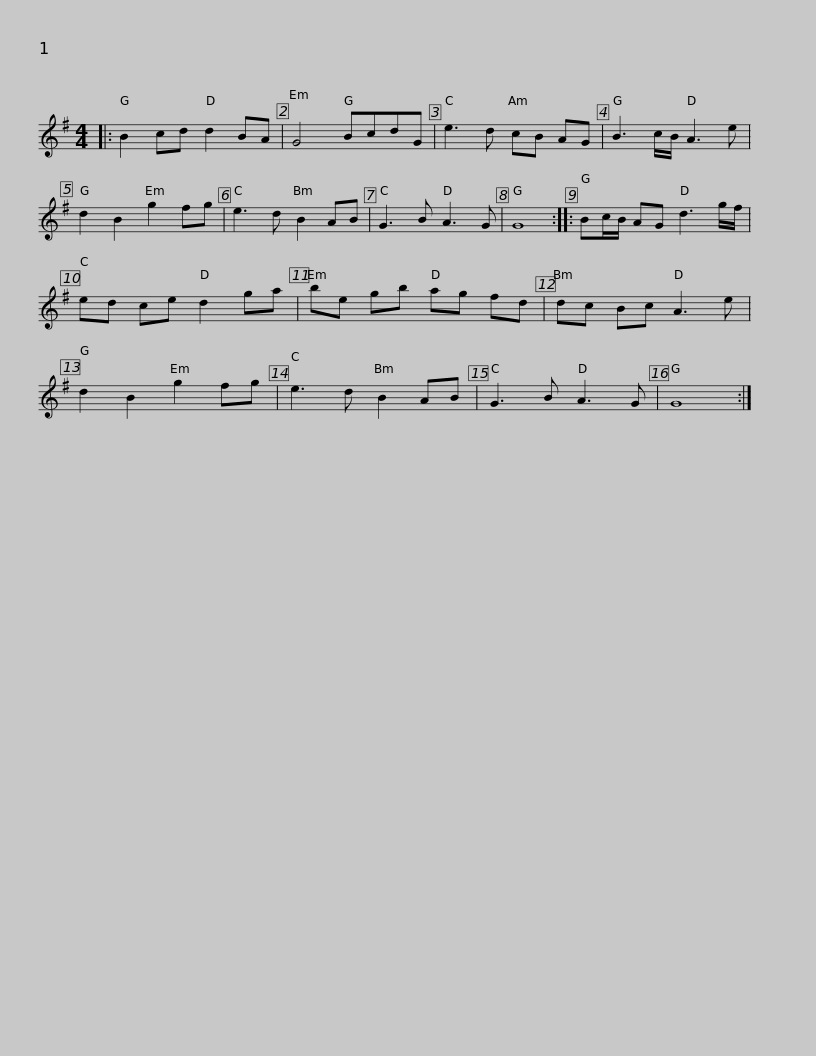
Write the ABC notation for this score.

X:1
L:1/8
M:4/4
I:linebreak $
K:G
V:1 treble
V:1
|: B2 cd d2 BA | G4 BcdG | e3 d cB AG | B3 c/B/ A3 e | d2 B2 g2 fg | %5
 e3 d B2 AB | G3 B A3 G |$ G8 :: Bc/B/ AG d3 g/f/ | ed ce d2 ga | %10
 be gb ag fd | dc Bc A3 e | d2 B2 g2 fg | e3 d B2 AB |$ G3 B A3 G | %15
 G8 :| %16
